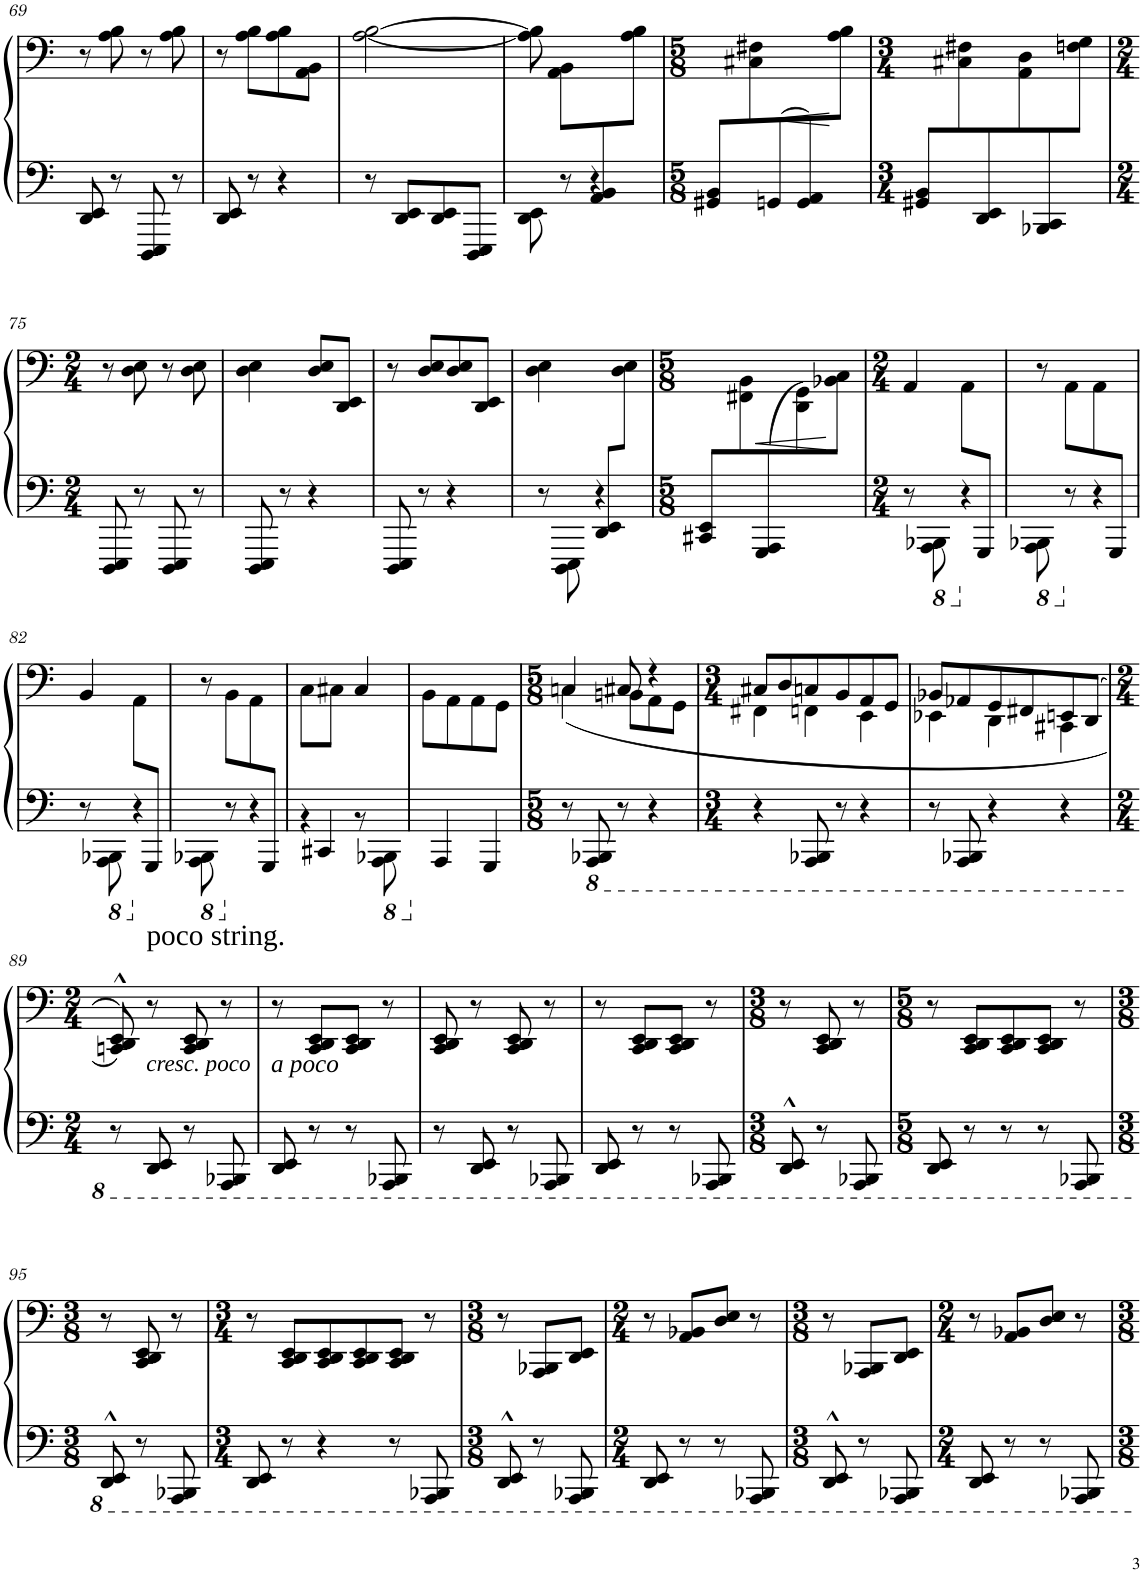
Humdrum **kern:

**kern	**kern	**dynam
*part1	*part1	*part1
*staff2	*staff1	*staff1/2
*I"Piano	*	*
*I'Pno.	*	*
!!LO:PB:g=z
*clefF4	*clefF4	*
*k[]	*k[]	*
*M2/4	*M2/4	*
=69	=69	=69
8DD/^^ 8EE/^^	8r	.
8r	8A\^^ 8B\^^	.
8DDD/^^ 8EEE/^^	8r	.
8r	8A\^^ 8B\^^	.
=70	=70	=70
8DD/^^ 8EE/^^	8r	.
8r	8A\^^ 8B\^^L	.
4r	8A\^^ 8B\^^	.
.	8AA\^^ 8BB\^^J	.
=71	=71	=71
8r	[2A\^^ [2B\^^	.
8DD/^^ 8EE/^^L	.	.
8DD/^^ 8EE/^^	.	.
8DDD/^^ 8EEE/^^J	.	.
=72	=72	=72
*^	*	*
4ryy	8DD\^^ 8EE\^^	8A\] 8B\]	.
.	8r	8AA\^^ 8BB\^^L	.
8AA/^^ 8BB/^^	4r	8ryy	.
8ryy	.	8A\^^ 8B\^^J	.
*v	*v	*	*
=73	=73	=73
*M5/8	*M5/8	*
*	*^	*
8GG#X/^^ 8BB/^^L	2ryy	8ryy	.
8ryy	.	8C#X\^^ 8F#X\^^	.
8GGn^^/	.	4ryy	.
8GG/^^ 8AA/^^	.	.	.
8ryy	8ryy	8A\^^ 8B\^^J	.
=74	=74	=74	=74
*M3/4	*M3/4	*	*
8GG#X/^^ 8BB/^^L	2.ryy	8ryy	.
8ryy	.	8C#X\^^ 8F#X\^^	.
8DD/^^ 8EE/^^	.	8ryy	.
8ryy	.	8AA\^^ 8D\^^	.
8BBB-X/^^ 8CC/^^	.	8ryy	.
8ryy	.	8Fn\^^ 8G\^^J	.
*	*v	*v	*
!!LO:LB:g=z
=75	=75	=75
*M2/4	*M2/4	*
8DDD/^^ 8EEE/^^	8r	.
8r	8D\^^ 8E\^^	.
8DDD/^^ 8EEE/^^	8r	.
8r	8D\^^ 8E\^^	.
=76	=76	=76
8DDD/^^ 8EEE/^^	4D\^^ 4E\^^	.
8r	.	.
4r	8D/^^ 8E/^^L	.
.	8DD/^^ 8EE/^^J	.
=77	=77	=77
8DDD/^^ 8EEE/^^	8r	.
8r	8D/^^ 8E/^^L	.
4r	8D/^^ 8E/^^	.
.	8DD/^^ 8EE/^^J	.
=78	=78	=78
*^	*	*
4ryy	8r	4D\^^ 4E\^^	.
.	8DDD\^^ 8EEE\^^	.	.
8DD/^^ 8EE/^^L	4r	8ryy	.
8ryy	.	8D\^^ 8E\^^J	.
*v	*v	*	*
=79	=79	=79
*M5/8	*M5/8	*
*	*^	*
8CC#X/^^ 8EE/^^L	2ryy	8ryy	.
8ryy	.	8FF#X\^^ 8BB\^^	.
!	!	!	!LO:HP:b=2
(8GGG/^^ 8AAA/^^	.	8ryy	<
4ryy	.	8DD\^^ 8GG\^^)	.
.	8ryy	8BB-X\^^ 8C\^^J	[
*	*v	*v	*
=80	=80	=80
*M2/4	*M2/4	*
*^	*	*
4.ryy	8r	4AA^^/	.
*8ba	*	*	*
.	8AAAA\^^ 8BBBB-X\^^	.	.
*X8ba	*	*	*
.	4r	8AA^^\L	.
8GGG^^/J	.	8ryy	.
=81	=81	=81	=81
*8ba	*	*	*
4.ryy	8AAAA\^^ 8BBBB-X\^^	8r	.
*X8ba	*	*	*
.	8r	8AA^^\L	.
.	4r	8AA^^\	.
8GGG^^/J	.	8ryy	.
!!LO:LB:g=z
=82	=82	=82	=82
4.ryy	8r	4BB^^/	.
*8ba	*	*	*
.	8AAAA\^^ 8BBBB-X\^^	.	.
*X8ba	*	*	*
.	4r	8AA^^\L	.
8GGG^^/J	.	8ryy	.
=83	=83	=83	=83
*8ba	*	*	*
4.ryy	8AAAA\^^ 8BBBB-X\^^	8r	.
*X8ba	*	*	*
.	8r	8BB^^\L	.
.	4r	8AA^^\	.
8GGG^^/J	.	8ryy	.
=84	=84	=84	=84
8ryy	4r	8C^^\L	.
8CC#X^^/	.	8C#X^^\J	.
8ryy	8r	4C#^^/	.
*8ba	*	*	*
8ryy	8AAAA\^^ 8BBBB-X\^^	.	.
*v	*v	*	*
=85	=85	=85
*X8ba	*	*
8ryy	8BB^^\L	.
8AAA^^/	8AA^^\	.
8ryy	8AA^^\	.
8GGG^^/	8GG^^\J	.
=86	=86	=86
*M5/8	*M5/8	*
*	*^	*
8r	4Cn/	(4C\	.
8AAAA/^^ 8BBBB-X/^^	.	.	.
8r	8C#X/	8BBn\L	.
4r	4r	8AA\	.
.	.	8GG\J	.
=87	=87	=87	=87
*M3/4	*M3/4	*	*
4r	8C#X/L	4FF#X\	.
.	8D/	.	.
8AAAA/^^ 8BBBB-X/^^	8Cn/	4FFn\	.
8r	8BB/	.	.
4r	8AA/	4EE\	.
.	8GG/J	.	.
=88	=88	=88	=88
8r	8BB-X/L	4EE-X\	.
8AAAA/^^ 8BBBB-X/^^	8AA-X/	.	.
4r	8GG/	4DD\	.
.	8FF#X/	.	.
4r	8EEn/	4CC#X\	.
.	(8DD/J	.	.
*	*v	*v	*
!!LO:LB:g=z
=89	=89	=89
*M2/4	*M2/4	*
8r	8CCn/^^^ 8DD/^^^ 8EE/^^^))	.
!	!LO:TX:a:t=poco string.	!
!	!LO:TX:b:i:t=cresc. poco	!
8DDD/^^ 8EEE/^^	8r	.
8r	8CC/^^ 8DD/^^ 8EE/^^	.
8AAAA/^^ 8BBBB-X/^^	8r	.
=90	=90	=90
!	!LO:TX:b:i:t=a poco	!
8DDD/^^ 8EEE/^^	8r	.
8r	8CC/^^ 8DD/^^ 8EE/^^L	.
8r	8CC/^^ 8DD/^^ 8EE/^^J	.
8AAAA/^^ 8BBBB-X/^^	8r	.
=91	=91	=91
8r	8CC/^^ 8DD/^^ 8EE/^^	.
8DDD/^^ 8EEE/^^	8r	.
8r	8CC/^^ 8DD/^^ 8EE/^^	.
8AAAA/^^ 8BBBB-X/^^	8r	.
=92	=92	=92
8DDD/^^ 8EEE/^^	8r	.
8r	8CC/^^ 8DD/^^ 8EE/^^L	.
8r	8CC/^^ 8DD/^^ 8EE/^^J	.
8AAAA/^^ 8BBBB-X/^^	8r	.
=93	=93	=93
*M3/8	*M3/8	*
8DDD/^^^ 8EEE/^^^	8r	.
8r	8CC/^^ 8DD/^^ 8EE/^^	.
8AAAA/^^ 8BBBB-X/^^	8r	.
=94	=94	=94
*M5/8	*M5/8	*
8DDD/^^ 8EEE/^^	8r	.
8r	8CC/^^ 8DD/^^ 8EE/^^L	.
8r	8CC/^^ 8DD/^^ 8EE/^^	.
8r	8CC/^^ 8DD/^^ 8EE/^^J	.
8AAAA/^^ 8BBBB-X/^^	8r	.
!!LO:LB:g=z
=95	=95	=95
*M3/8	*M3/8	*
8DDD/^^^ 8EEE/^^^	8r	.
8r	8CC/^^ 8DD/^^ 8EE/^^	.
8AAAA/^^ 8BBBB-X/^^	8r	.
=96	=96	=96
*M3/4	*M3/4	*
8DDD/^^ 8EEE/^^	8r	.
8r	8CC/^^ 8DD/^^ 8EE/^^L	.
4r	8CC/^^ 8DD/^^ 8EE/^^	.
.	8CC/^^ 8DD/^^ 8EE/^^	.
8r	8CC/^^ 8DD/^^ 8EE/^^J	.
8AAAA/^^ 8BBBB-X/^^	8r	.
=97	=97	=97
*M3/8	*M3/8	*
8DDD/^^^ 8EEE/^^^	8r	.
8r	8AAA/^^ 8BBB-X/^^L	.
8AAAA/^^ 8BBBB-X/^^	8DD/^^ 8EE/^^J	.
=98	=98	=98
*M2/4	*M2/4	*
8DDD/^^ 8EEE/^^	8r	.
8r	8AA/^^ 8BB-X/^^L	.
8r	8D/^^ 8E/^^J	.
8AAAA/^^ 8BBBB-X/^^	8r	.
=99	=99	=99
*M3/8	*M3/8	*
8DDD/^^^ 8EEE/^^^	8r	.
8r	8AAA/^^ 8BBB-X/^^L	.
8AAAA/^^ 8BBBB-X/^^	8DD/^^ 8EE/^^J	.
=100	=100	=100
*M2/4	*M2/4	*
8DDD/^^ 8EEE/^^	8r	.
8r	8AA/^^ 8BB-X/^^L	.
8r	8D/^^ 8E/^^J	.
8AAAA/^^ 8BBBB-X/^^	8r	.
=	=	=
*-	*-	*-
